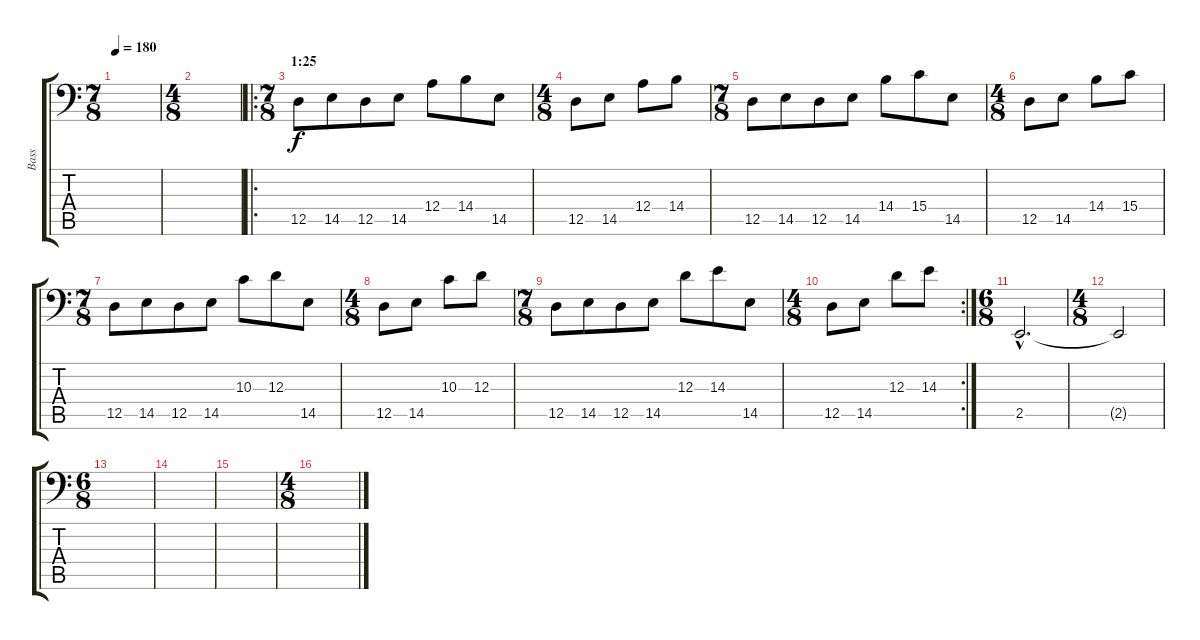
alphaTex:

\track ("Bass" "Bass") {instrument acousticbass}
\staff {score tabs}
\tuning (C3 G2 D2 A1 D1 B0) {hide}
\ts (7 8)
\tempo 180
\clef f4
\ks c
|
\ts (4 8)
|
\ro
\ts (7 8)
\section ("" "1:25")
12.5.8 14.5.8 12.5.8 14.5.8 12.4.8 14.4.8 14.5.8 |
\ts (4 8)
12.5.8 14.5.8 12.4.8 14.4.8 |
\ts (7 8)
12.5.8 14.5.8 12.5.8 14.5.8 14.4.8 15.4.8 14.5.8 |
\ts (4 8)
12.5.8 14.5.8 14.4.8 15.4.8 |
\ts (7 8)
12.5.8 14.5.8 12.5.8 14.5.8 10.3.8 12.3.8 14.5.8 |
\ts (4 8)
12.5.8 14.5.8 10.3.8 12.3.8 |
\ts (7 8)
12.5.8 14.5.8 12.5.8 14.5.8 12.3.8 14.3.8 14.5.8 |
\rc 2
\ts (4 8)
12.5.8 14.5.8 12.3.8 14.3.8 |
\ts (6 8)
2.5{hac}.2{d} |
\ts (4 8)
2.5{t}.2 |
\ts (6 8)
|
|
|
\ts (4 8)
